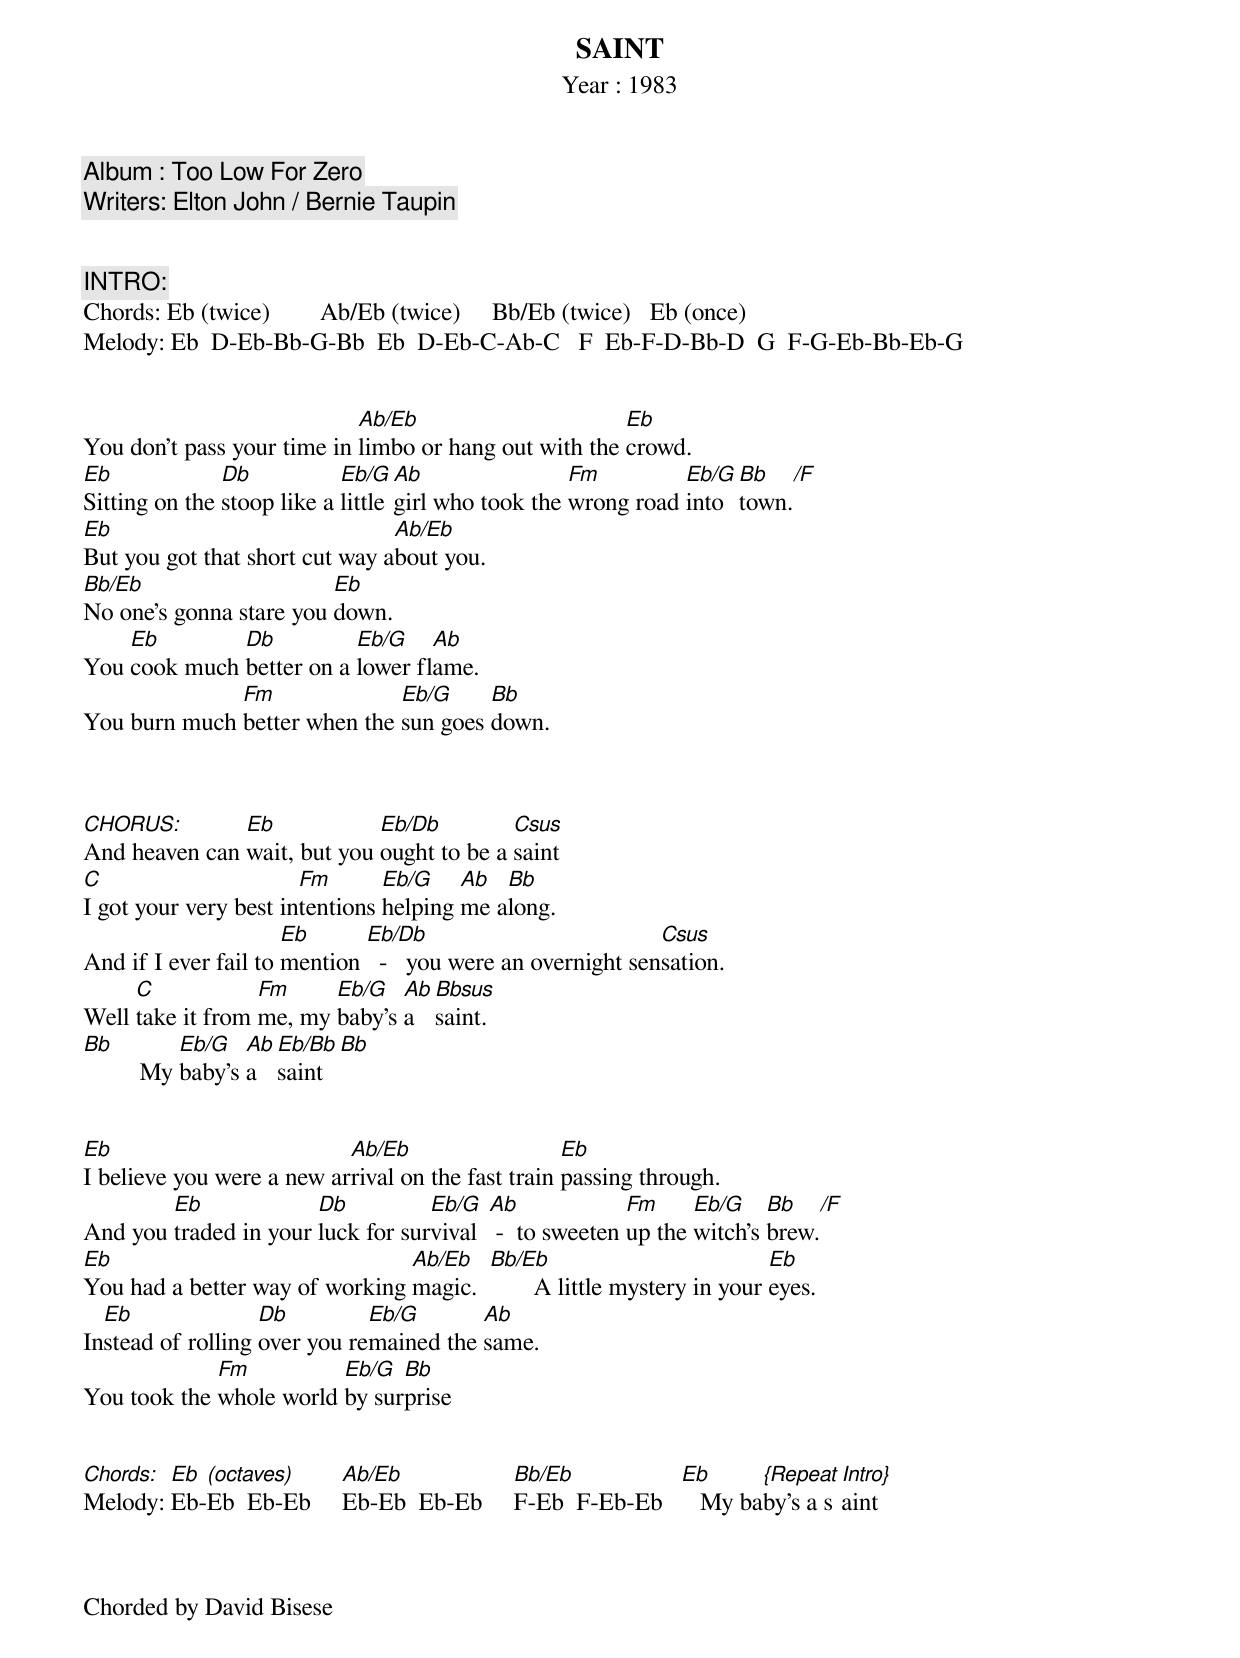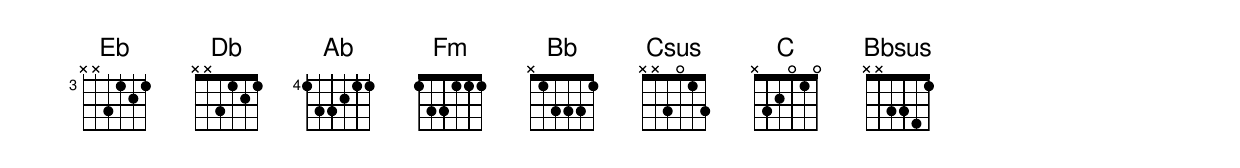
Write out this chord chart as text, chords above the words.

SAINT
  Year : 1983
 Album : Too Low For Zero
Writers: Elton John / Bernie Taupin


INTRO:
Chords: Eb (twice)        Ab/Eb (twice)     Bb/Eb (twice)   Eb (once)
Melody: Eb  D-Eb-Bb-G-Bb  Eb  D-Eb-C-Ab-C   F  Eb-F-D-Bb-D  G  F-G-Eb-Bb-Eb-G


                            Ab/Eb                      Eb
You don't pass your time in limbo or hang out with the crowd.
Eb             Db           Eb/G   Ab                Fm         Eb/G Bb     /F
Sitting on the stoop like a little girl who took the wrong road into town.
Eb                              Ab/Eb
But you got that short cut way about you.
Bb/Eb                    Eb
No one's gonna stare you down.
    Eb        Db          Eb/G    Ab
You cook much better on a lower flame.
              Fm              Eb/G     Bb
You burn much better when the sun goes down.



CHORUS:        Eb            Eb/Db         Csus
And heaven can wait, but you ought to be a saint
C                      Fm       Eb/G    Ab  Bb
I got your very best intentions helping me along.
                      Eb      Eb/Db                          Csus
And if I ever fail to mention   -   you were an overnight sensation.
     C            Fm     Eb/G   Ab Bbsus
Well take it from me, my baby's a  saint.
Bb          Eb/G   Ab  Eb/Bb    Bb
         My baby's a   saint


Eb                         Ab/Eb                   Eb
I believe you were a new arrival on the fast train passing through.
        Eb             Db          Eb/G   Ab             Fm     Eb/G    Bb    /F
And you traded in your luck for survival   -  to sweeten up the witch's brew.
Eb                              Ab/Eb   Bb/Eb                           Eb
You had a better way of working magic.         A little mystery in your eyes.
  Eb               Db         Eb/G       Ab
Instead of rolling over you remained the same.
             Fm          Eb/G  Bb
You took the whole world by surprise

{Repeat Chorus}

Chords: Eb (octaves)     Ab/Eb            Bb/Eb           Eb      {Repeat Intro}
Melody: Eb-Eb  Eb-Eb     Eb-Eb  Eb-Eb     F-Eb  F-Eb-Eb      My baby's a saint

{Repeat Chorus}


Chorded by David Bisese
